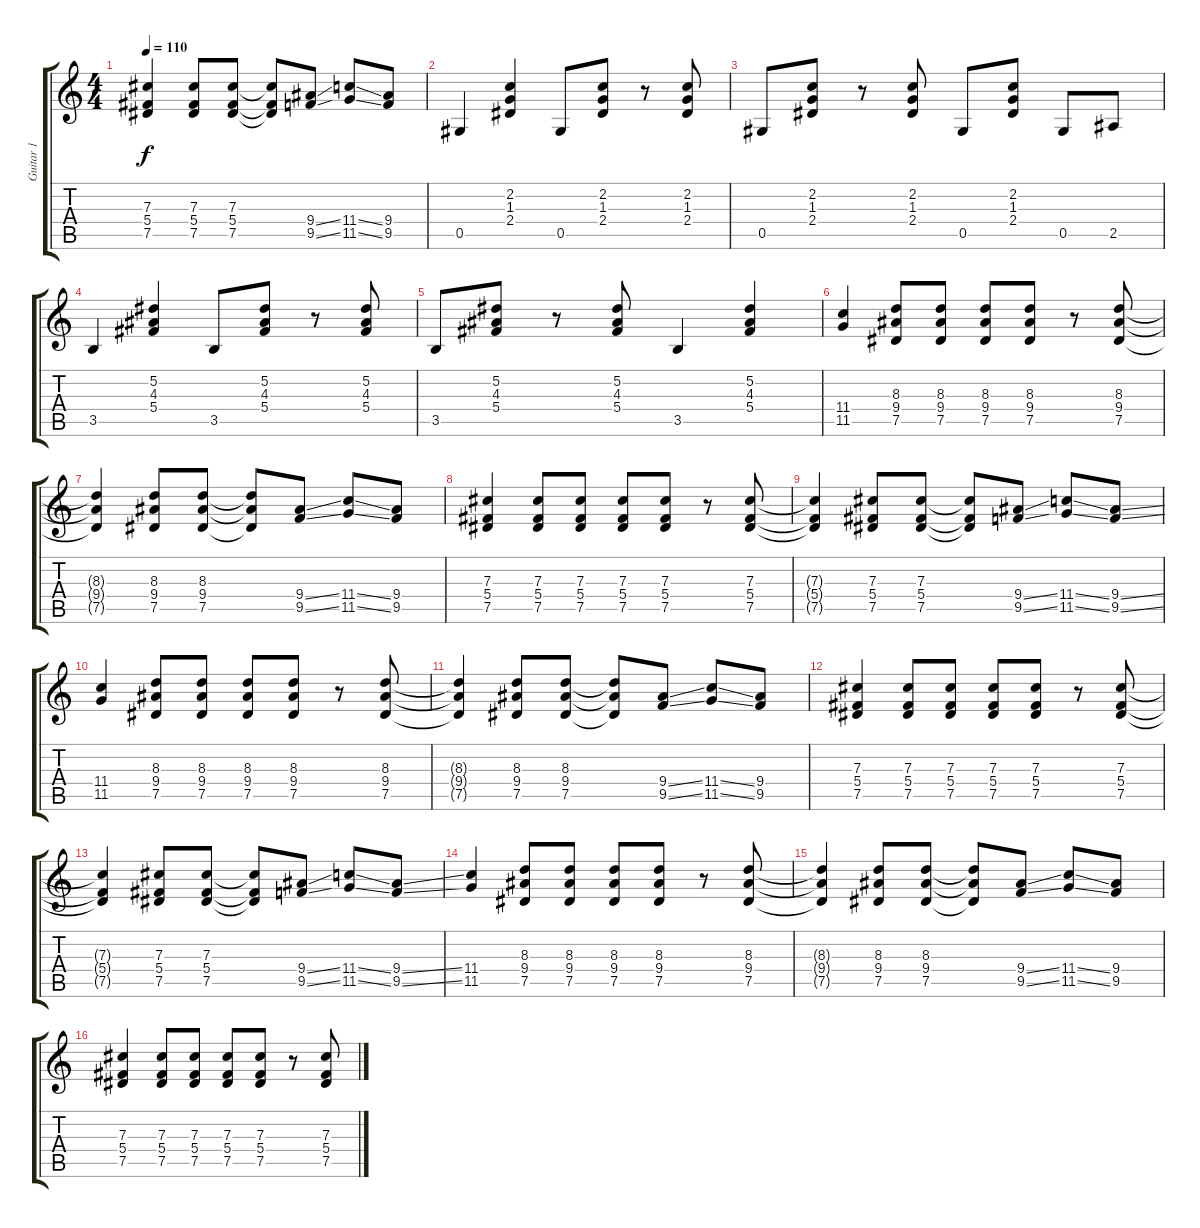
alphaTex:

\track ("Guitar 1" "Guitar 1") {instrument electricguitarjazz}
\staff {score tabs}
\tuning (Eb4 Bb3 Gb3 Db3 Ab2 Eb2) {hide}
\ts (4 4)
\tempo 110
\clef g2
\ks c
(7.3{t} 5.4{t} 7.5{t}).4{dy f} (7.3 5.4 7.5).8 (7.3 5.4 7.5).8 (7.3{t} 5.4{t} 7.5{t}).8 (9.4{ss} 9.5{ss}).8 (11.4{ss} 11.5{ss}).8 (9.4 9.5).8 |
0.5.4 (2.2 1.3 2.4).4 0.5.8 (2.2 1.3 2.4).8 r.8 (2.2 1.3 2.4).8 |
0.5.8 (2.2 1.3 2.4).8 r.8 (2.2 1.3 2.4).8 0.5.8 (2.2 1.3 2.4).8 0.5.8 2.5.8 |
3.5.4 (5.2 4.3 5.4).4 3.5.8 (5.2 4.3 5.4).8 r.8 (5.2 4.3 5.4).8 |
3.5.8 (5.2 4.3 5.4).8 r.8 (5.2 4.3 5.4).8 3.5.4 (5.2 4.3 5.4).4 |
(11.4 11.5).4 (8.3 9.4 7.5).8 (8.3 9.4 7.5).8 (8.3 9.4 7.5).8 (8.3 9.4 7.5).8 r.8 (8.3 9.4 7.5).8 |
(8.3{t} 9.4{t} 7.5{t}).4 (8.3 9.4 7.5).8 (8.3 9.4 7.5).8 (8.3{t} 9.4{t} 7.5{t}).8 (9.4{ss} 9.5{ss}).8 (11.4{ss} 11.5{ss}).8 (9.4 9.5).8 |
(7.3 5.4 7.5).4 (7.3 5.4 7.5).8 (7.3 5.4 7.5).8 (7.3 5.4 7.5).8 (7.3 5.4 7.5).8 r.8 (7.3 5.4 7.5).8 |
(7.3{t} 5.4{t} 7.5{t}).4 (7.3 5.4 7.5).8 (7.3 5.4 7.5).8 (7.3{t} 5.4{t} 7.5{t}).8 (9.4{ss} 9.5{ss}).8 (11.4{ss} 11.5{ss}).8 (9.4{ss} 9.5{ss}).8 |
(11.4 11.5).4 (8.3 9.4 7.5).8 (8.3 9.4 7.5).8 (8.3 9.4 7.5).8 (8.3 9.4 7.5).8 r.8 (8.3 9.4 7.5).8 |
(8.3{t} 9.4{t} 7.5{t}).4 (8.3 9.4 7.5).8 (8.3 9.4 7.5).8 (8.3{t} 9.4{t} 7.5{t}).8 (9.4{ss} 9.5{ss}).8 (11.4{ss} 11.5{ss}).8 (9.4 9.5).8 |
(7.3 5.4 7.5).4 (7.3 5.4 7.5).8 (7.3 5.4 7.5).8 (7.3 5.4 7.5).8 (7.3 5.4 7.5).8 r.8 (7.3 5.4 7.5).8 |
(7.3{t} 5.4{t} 7.5{t}).4 (7.3 5.4 7.5).8 (7.3 5.4 7.5).8 (7.3{t} 5.4{t} 7.5{t}).8 (9.4{ss} 9.5{ss}).8 (11.4{ss} 11.5{ss}).8 (9.4{ss} 9.5{ss}).8 |
(11.4 11.5).4 (8.3 9.4 7.5).8 (8.3 9.4 7.5).8 (8.3 9.4 7.5).8 (8.3 9.4 7.5).8 r.8 (8.3 9.4 7.5).8 |
(8.3{t} 9.4{t} 7.5{t}).4 (8.3 9.4 7.5).8 (8.3 9.4 7.5).8 (8.3{t} 9.4{t} 7.5{t}).8 (9.4{ss} 9.5{ss}).8 (11.4{ss} 11.5{ss}).8 (9.4 9.5).8 |
(7.3 5.4 7.5).4 (7.3 5.4 7.5).8 (7.3 5.4 7.5).8 (7.3 5.4 7.5).8 (7.3 5.4 7.5).8 r.8 (7.3 5.4 7.5).8
